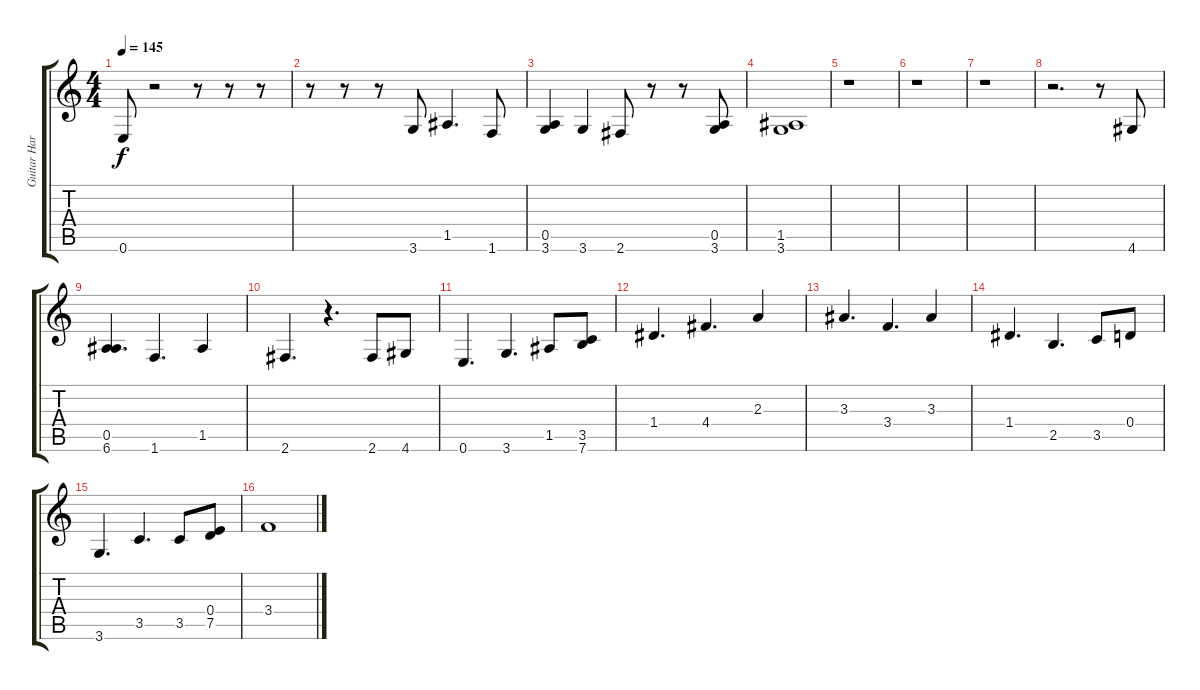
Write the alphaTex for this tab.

\track ("Guitar Harmonics" "Guitar Har") {instrument guitarharmonics}
\staff {score tabs}
\tuning (E4 B3 G3 D3 A2 E2) {hide}
\ts (4 4)
\tempo 145
\clef g2
\ks c
0.6.8{dy f} r.2 r.8 r.8 r.8 |
r.8 r.8 r.8 3.6.8 1.5.4{d} 1.6.8 |
(0.5 3.6).4 3.6.4 2.6.8 r.8 r.8 (0.5 3.6).8 |
(1.5 3.6).1 |
r.1 |
r.1 |
r.1 |
r.2{d} r.8 4.6.8 |
(0.5 6.6).4{d} 1.6.4{d} 1.5.4 |
2.6.4{d} r.4{d} 2.6.8 4.6.8 |
0.6.4{d} 3.6.4{d} 1.5.8 (3.5 7.6).8 |
1.4.4{d} 4.4.4{d} 2.3.4 |
3.3.4{d} 3.4.4{d} 3.3.4 |
1.4.4{d} 2.5.4{d} 3.5.8 0.4.8 |
3.6.4{d} 3.5.4{d} 3.5.8 (0.4 7.5).8 |
3.4.1
